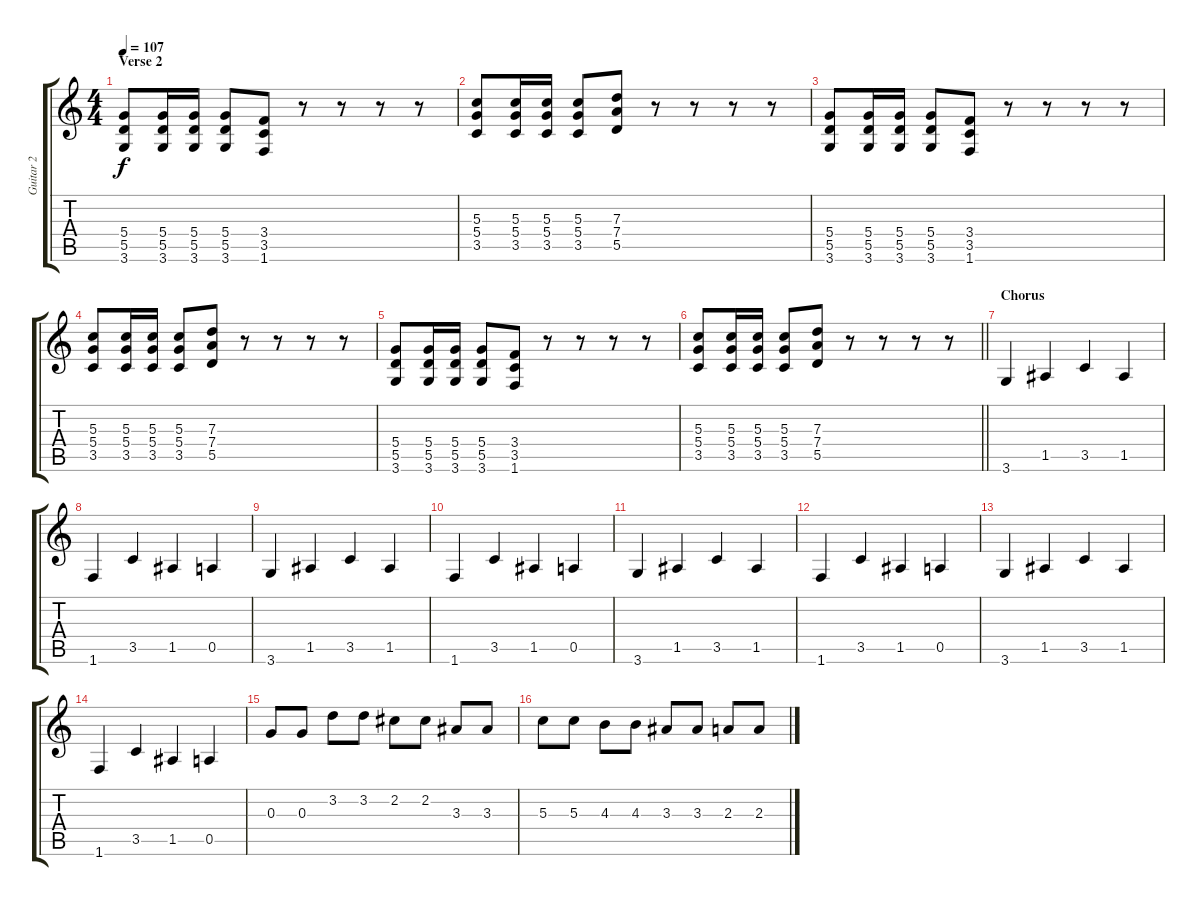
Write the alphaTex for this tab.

\track ("Guitar 2" "Guitar 2") {instrument distortionguitar}
\staff {score tabs}
\tuning (E4 B3 G3 D3 A2 E2) {hide}
\ts (4 4)
\section ("" "Verse 2")
\tempo 107
\clef g2
\ks c
(5.4 5.5 3.6).8{dy f} (5.4 5.5 3.6).16 (5.4 5.5 3.6).16 (5.4 5.5 3.6).8 (3.4 3.5 1.6).8 r.8 r.8 r.8 r.8 |
(5.3 5.4 3.5).8 (5.3 5.4 3.5).16 (5.3 5.4 3.5).16 (5.3 5.4 3.5).8 (7.3 7.4 5.5).8 r.8 r.8 r.8 r.8 |
(5.4 5.5 3.6).8 (5.4 5.5 3.6).16 (5.4 5.5 3.6).16 (5.4 5.5 3.6).8 (3.4 3.5 1.6).8 r.8 r.8 r.8 r.8 |
(5.3 5.4 3.5).8 (5.3 5.4 3.5).16 (5.3 5.4 3.5).16 (5.3 5.4 3.5).8 (7.3 7.4 5.5).8 r.8 r.8 r.8 r.8 |
(5.4 5.5 3.6).8 (5.4 5.5 3.6).16 (5.4 5.5 3.6).16 (5.4 5.5 3.6).8 (3.4 3.5 1.6).8 r.8 r.8 r.8 r.8 |
\barLineRight lightlight
(5.3 5.4 3.5).8 (5.3 5.4 3.5).16 (5.3 5.4 3.5).16 (5.3 5.4 3.5).8 (7.3 7.4 5.5).8 r.8 r.8 r.8 r.8 |
\section ("" "Chorus")
3.6.4 1.5.4 3.5.4 1.5.4 |
1.6.4 3.5.4 1.5.4 0.5.4 |
3.6.4 1.5.4 3.5.4 1.5.4 |
1.6.4 3.5.4 1.5.4 0.5.4 |
3.6.4 1.5.4 3.5.4 1.5.4 |
1.6.4 3.5.4 1.5.4 0.5.4 |
3.6.4 1.5.4 3.5.4 1.5.4 |
1.6.4 3.5.4 1.5.4 0.5.4 |
0.3.8 0.3.8 3.2.8 3.2.8 2.2.8 2.2.8 3.3.8 3.3.8 |
5.3.8 5.3.8 4.3.8 4.3.8 3.3.8 3.3.8 2.3.8 2.3.8
